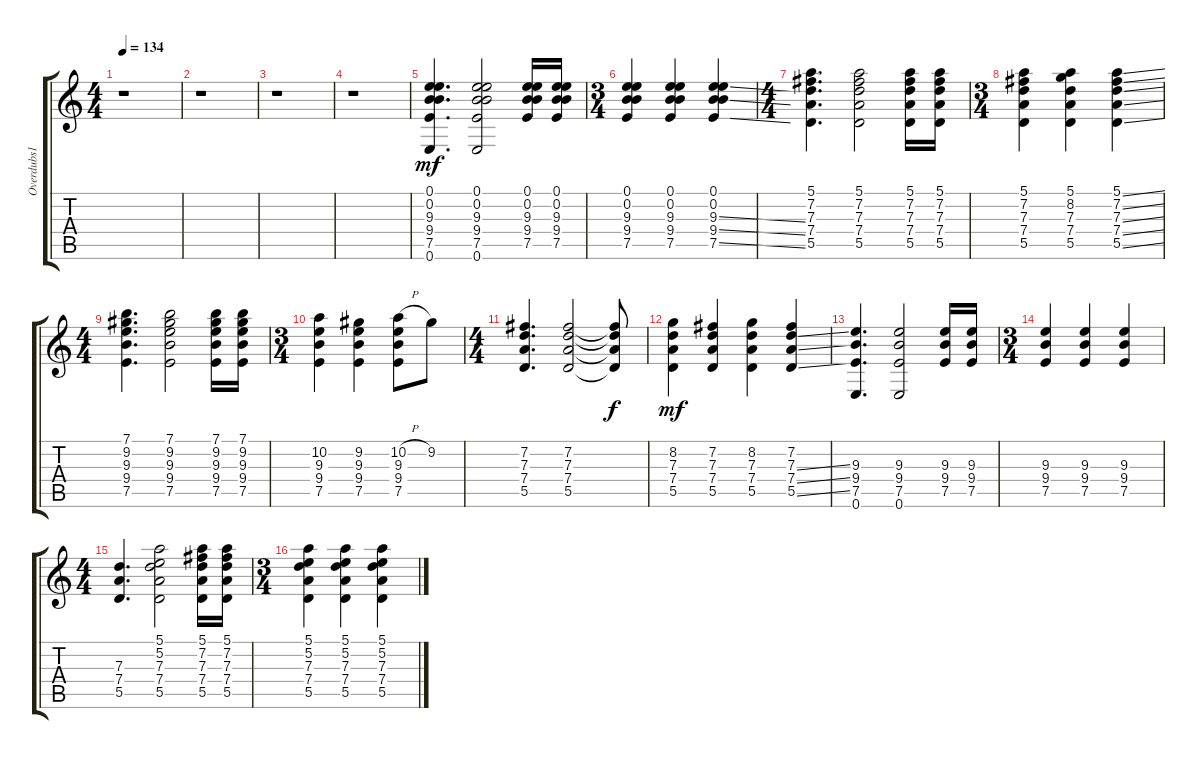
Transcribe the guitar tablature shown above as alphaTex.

\track ("Overdubs1" "Overdubs1") {instrument overdrivenguitar}
\staff {score tabs}
\tuning (E4 B3 G3 D3 A2 E2) {hide}
\ts (4 4)
\tempo 134
\clef g2
\ks c
r.1{dy f} |
r.1 |
r.1 |
r.1 |
(0.1 0.2 9.3 9.4 7.5 0.6).4{d dy mf} (0.1 0.2 9.3 9.4 7.5 0.6).2 (0.1 0.2 9.3 9.4 7.5).16 (0.1 0.2 9.3 9.4 7.5).16 |
\ts (3 4)
(0.1 0.2 9.3 9.4 7.5).4 (0.1 0.2 9.3 9.4 7.5).4 (0.1 0.2 9.3{ss} 9.4{ss} 7.5{ss}).4 |
\ts (4 4)
(5.1 7.2 7.3 7.4 5.5).4{d} (5.1 7.2 7.3 7.4 5.5).2 (5.1 7.2 7.3 7.4 5.5).16 (5.1 7.2 7.3 7.4 5.5).16 |
\ts (3 4)
(5.1 7.2 7.3 7.4 5.5).4 (5.1 8.2 7.3 7.4 5.5).4 (5.1{ss} 7.2{ss} 7.3{ss} 7.4{ss} 5.5{ss}).4 |
\ts (4 4)
(7.1 9.2 9.3 9.4 7.5).4{d} (7.1 9.2 9.3 9.4 7.5).2 (7.1 9.2 9.3 9.4 7.5).16 (7.1 9.2 9.3 9.4 7.5).16 |
\ts (3 4)
(10.2 9.3 9.4 7.5).4 (9.2 9.3 9.4 7.5).4 (10.2{h} 9.3 9.4 7.5).8 9.2.8 |
\ts (4 4)
(7.2 7.3 7.4 5.5).4{d} (7.2 7.3 7.4 5.5).2 (7.2{t} 7.3{t} 7.4{t} 5.5{t}).8{dy f} |
(8.2 7.3 7.4 5.5).4{dy mf} (7.2 7.3 7.4 5.5).4 (8.2 7.3 7.4 5.5).4 (7.2 7.3{ss} 7.4{ss} 5.5{ss}).4 |
(9.3 9.4 7.5 0.6).4{d} (9.3 9.4 7.5 0.6).2 (9.3 9.4 7.5).16 (9.3 9.4 7.5).16 |
\ts (3 4)
(9.3 9.4 7.5).4 (9.3 9.4 7.5).4 (9.3 9.4 7.5).4 |
\ts (4 4)
(7.3 7.4 5.5).4{d} (5.1 5.2 7.3 7.4 5.5).2 (5.1 7.2 7.3 7.4 5.5).16 (5.1 7.2 7.3 7.4 5.5).16 |
\ts (3 4)
(5.1 5.2 7.3 7.4 5.5).4 (5.1 5.2 7.3 7.4 5.5).4 (5.1{ss} 5.2{ss} 7.3{ss} 7.4{ss} 5.5{ss}).4
